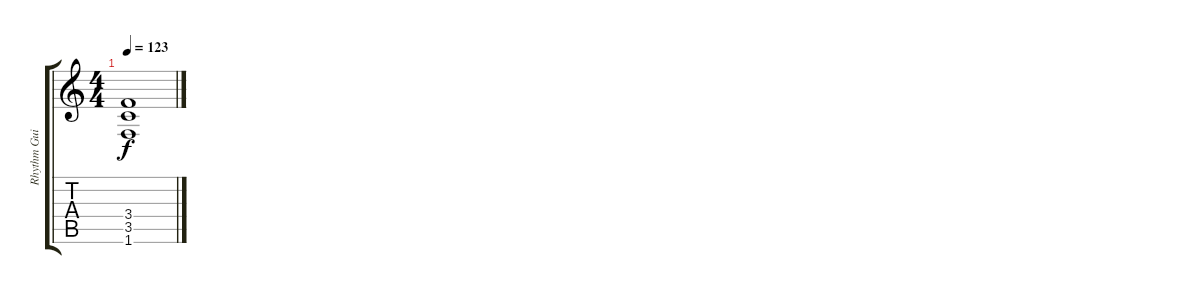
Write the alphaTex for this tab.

\track ("Rhythm Guitar" "Rhythm Gui") {instrument electricguitarclean}
\staff {score tabs}
\tuning (E4 B3 G3 D3 A2 E2) {hide}
\ts (4 4)
\tempo 123
\clef g2
\ks c
(3.4{t} 3.5{t} 1.6{t}).1{dy f}
